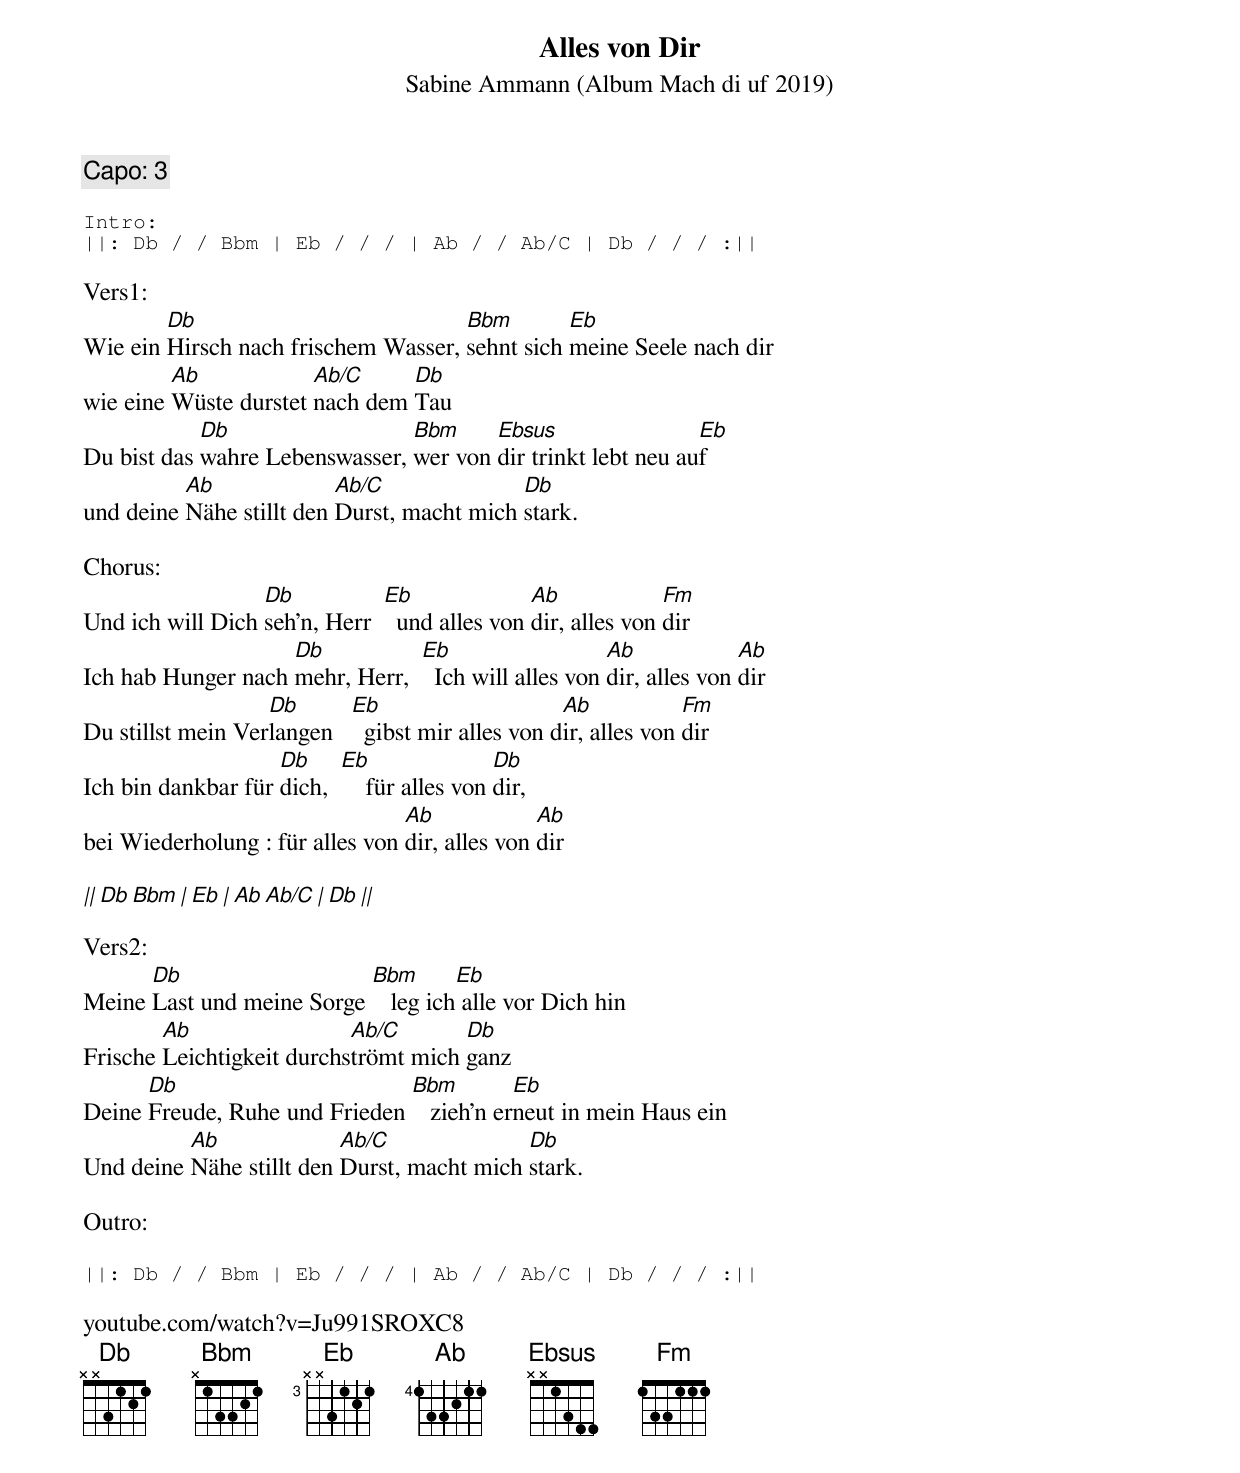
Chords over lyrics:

Alles von Dir
Sabine Ammann (Album Mach di uf 2019)
Capo: 3

Intro:
||: Db / / Bbm | Eb / / / | Ab / / Ab/C | Db / / / :||

Vers1:
        Db                           Bbm        Eb
Wie ein Hirsch nach frischem Wasser, sehnt sich meine Seele nach dir
         Ab            Ab/C     Db
wie eine Wüste durstet nach dem Tau
            Db                  Bbm     Ebsus                 Eb
Du bist das wahre Lebenswasser, wer von dir trinkt lebt neu auf
          Ab              Ab/C              Db
und deine Nähe stillt den Durst, macht mich stark.

Chorus:
                  Db           Eb              Ab             Fm
Und ich will Dich seh'n, Herr    und alles von dir, alles von dir
                    Db           Eb                   Ab             Ab
Ich hab Hunger nach mehr, Herr,    Ich will alles von dir, alles von dir
                   Db       Eb                     Ab            Fm
Du stillst mein Verlangen     gibst mir alles von dir, alles von dir
                    Db     Eb                Db
Ich bin dankbar für dich,      für alles von dir,
                                 Ab             Ab
bei Wiederholung : für alles von dir, alles von dir

|| Db Bbm | Eb | Ab Ab/C | Db ||

Vers2:
      Db                   Bbm       Eb
Meine Last und meine Sorge    leg ich alle vor Dich hin
        Ab                 Ab/C       Db
Frische Leichtigkeit durchströmt mich ganz
      Db                       Bbm         Eb
Deine Freude, Ruhe und Frieden    zieh'n erneut in mein Haus ein
          Ab              Ab/C              Db
Und deine Nähe stillt den Durst, macht mich stark.

Outro:

||: Db / / Bbm | Eb / / / | Ab / / Ab/C | Db / / / :||

youtube.com/watch?v=Ju991SROXC8
